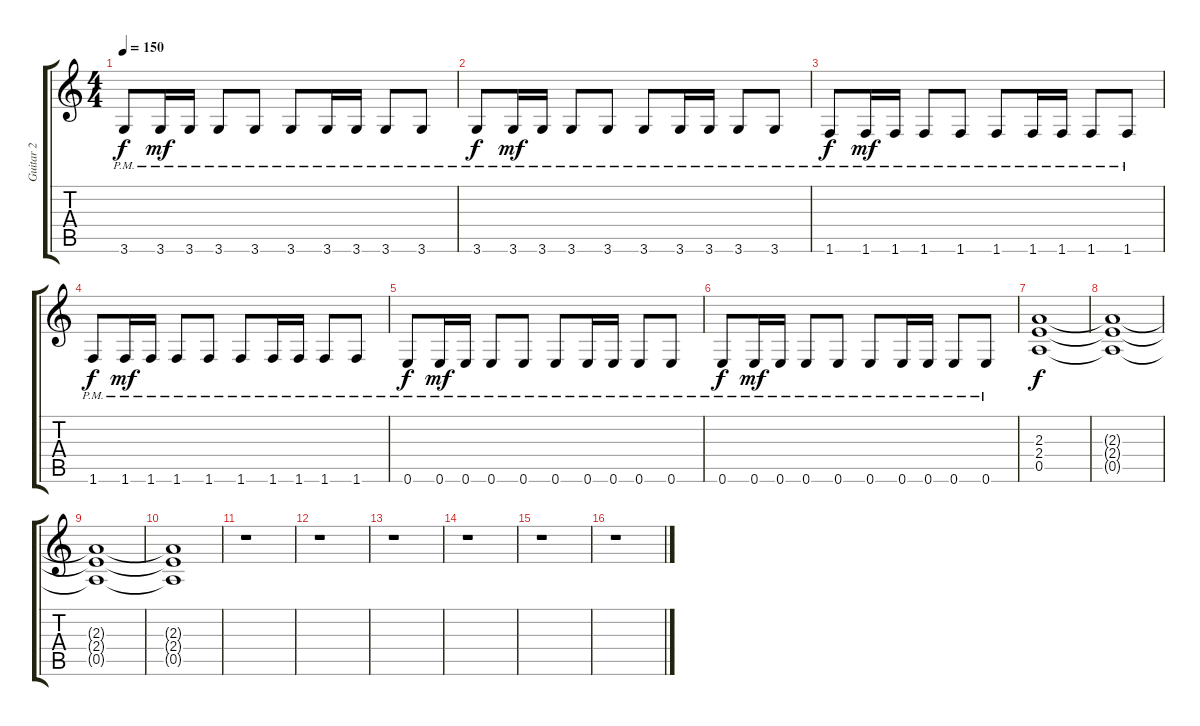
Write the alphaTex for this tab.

\track ("Guitar 2" "Guitar 2") {instrument distortionguitar}
\staff {score tabs}
\tuning (E4 B3 G3 D3 A2 E2) {hide}
\ts (4 4)
\tempo 150
\clef g2
\ks c
3.6{pm}.8{dy f} 3.6{pm}.16{dy mf} 3.6{pm}.16 3.6{pm}.8 3.6{pm}.8 3.6{pm}.8 3.6{pm}.16 3.6{pm}.16 3.6{pm}.8 3.6{pm}.8 |
3.6{pm}.8{dy f} 3.6{pm}.16{dy mf} 3.6{pm}.16 3.6{pm}.8 3.6{pm}.8 3.6{pm}.8 3.6{pm}.16 3.6{pm}.16 3.6{pm}.8 3.6{pm}.8 |
1.6{pm}.8{dy f} 1.6{pm}.16{dy mf} 1.6{pm}.16 1.6{pm}.8 1.6{pm}.8 1.6{pm}.8 1.6{pm}.16 1.6{pm}.16 1.6{pm}.8 1.6{pm}.8 |
1.6{pm}.8{dy f} 1.6{pm}.16{dy mf} 1.6{pm}.16 1.6{pm}.8 1.6{pm}.8 1.6{pm}.8 1.6{pm}.16 1.6{pm}.16 1.6{pm}.8 1.6{pm}.8 |
0.6{pm}.8{dy f} 0.6{pm}.16{dy mf} 0.6{pm}.16 0.6{pm}.8 0.6{pm}.8 0.6{pm}.8 0.6{pm}.16 0.6{pm}.16 0.6{pm}.8 0.6{pm}.8 |
0.6{pm}.8{dy f} 0.6{pm}.16{dy mf} 0.6{pm}.16 0.6{pm}.8 0.6{pm}.8 0.6{pm}.8 0.6{pm}.16 0.6{pm}.16 0.6{pm}.8 0.6{pm}.8 |
(2.3 2.4 0.5).1{dy f volume 0} |
(2.3{t} 2.4{t} 0.5{t}).1 |
(2.3{t} 2.4{t} 0.5{t}).1 |
(2.3{t} 2.4{t} 0.5{t}).1 |
r.1 |
r.1 |
r.1 |
r.1 |
r.1 |
r.1
